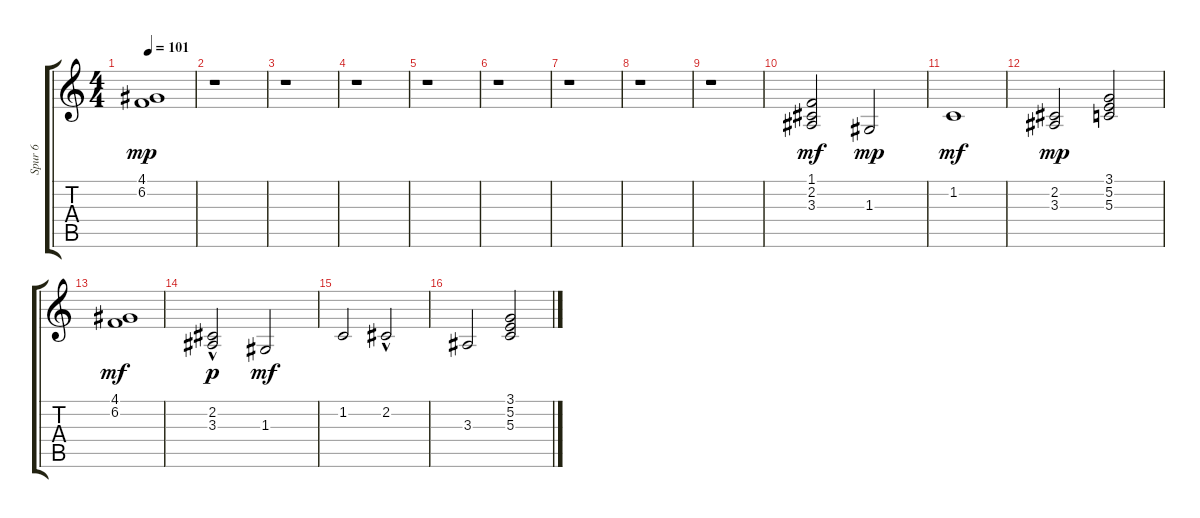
\track ("Spur 6" "Spur 6") {instrument pad2warm}
\staff {score tabs}
\tuning (E4 B3 G3 D3 A2 E2) {hide}
\ts (4 4)
\tempo 101
\clef g2
\ks c
(4.1 6.2).1{dy mp} |
r.1 |
r.1 |
r.1 |
r.1 |
r.1 |
r.1 |
r.1 |
r.1 |
(1.1 2.2 3.3).2{dy mf} 1.3.2{dy mp} |
1.2.1{dy mf} |
(2.2 3.3).2{dy mp} (3.1 5.2 5.3).2 |
(4.1 6.2).1{dy mf} |
(2.2{hac} 3.3{hac}).2{dy p} 1.3.2{dy mf} |
1.2.2 2.2{hac}.2 |
3.3.2 (3.1 5.2 5.3).2
